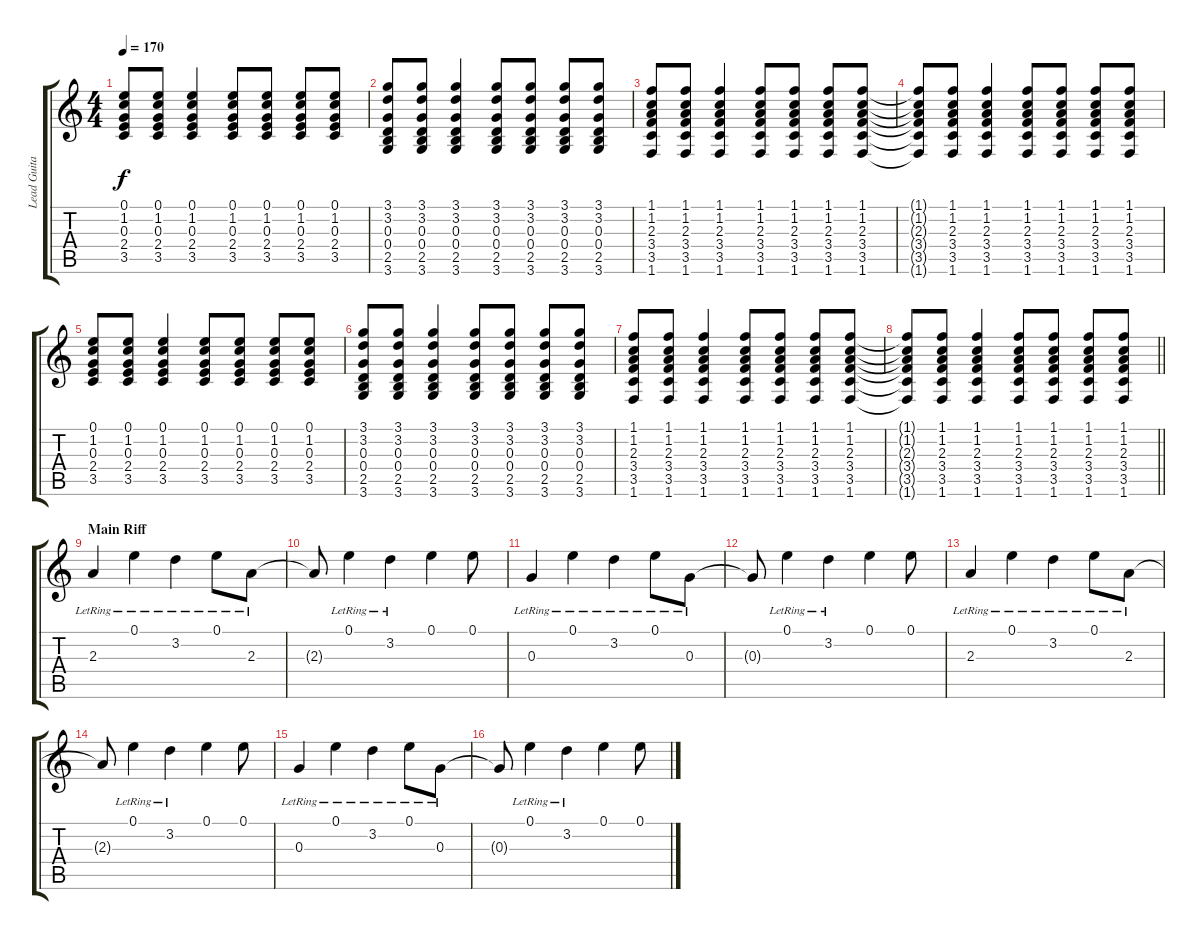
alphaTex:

\track ("Lead Guitar" "Lead Guita") {instrument overdrivenguitar}
\staff {score tabs}
\tuning (E4 B3 G3 D3 A2 E2) {hide}
\ts (4 4)
\tempo 170
\clef g2
\ks c
(0.1 1.2 0.3 2.4 3.5).8{dy f} (0.1 1.2 0.3 2.4 3.5).8 (0.1 1.2 0.3 2.4 3.5).4 (0.1 1.2 0.3 2.4 3.5).8 (0.1 1.2 0.3 2.4 3.5).8 (0.1 1.2 0.3 2.4 3.5).8 (0.1 1.2 0.3 2.4 3.5).8 |
(3.1 3.2 0.3 0.4 2.5 3.6).8 (3.1 3.2 0.3 0.4 2.5 3.6).8 (3.1 3.2 0.3 0.4 2.5 3.6).4 (3.1 3.2 0.3 0.4 2.5 3.6).8 (3.1 3.2 0.3 0.4 2.5 3.6).8 (3.1 3.2 0.3 0.4 2.5 3.6).8 (3.1 3.2 0.3 0.4 2.5 3.6).8 |
(1.1 1.2 2.3 3.4 3.5 1.6).8 (1.1 1.2 2.3 3.4 3.5 1.6).8 (1.1 1.2 2.3 3.4 3.5 1.6).4 (1.1 1.2 2.3 3.4 3.5 1.6).8 (1.1 1.2 2.3 3.4 3.5 1.6).8 (1.1 1.2 2.3 3.4 3.5 1.6).8 (1.1 1.2 2.3 3.4 3.5 1.6).8 |
(1.1{t} 1.2{t} 2.3{t} 3.4{t} 3.5{t} 1.6{t}).8 (1.1 1.2 2.3 3.4 3.5 1.6).8 (1.1 1.2 2.3 3.4 3.5 1.6).4 (1.1 1.2 2.3 3.4 3.5 1.6).8 (1.1 1.2 2.3 3.4 3.5 1.6).8 (1.1 1.2 2.3 3.4 3.5 1.6).8 (1.1 1.2 2.3 3.4 3.5 1.6).8 |
(0.1 1.2 0.3 2.4 3.5).8 (0.1 1.2 0.3 2.4 3.5).8 (0.1 1.2 0.3 2.4 3.5).4 (0.1 1.2 0.3 2.4 3.5).8 (0.1 1.2 0.3 2.4 3.5).8 (0.1 1.2 0.3 2.4 3.5).8 (0.1 1.2 0.3 2.4 3.5).8 |
(3.1 3.2 0.3 0.4 2.5 3.6).8 (3.1 3.2 0.3 0.4 2.5 3.6).8 (3.1 3.2 0.3 0.4 2.5 3.6).4 (3.1 3.2 0.3 0.4 2.5 3.6).8 (3.1 3.2 0.3 0.4 2.5 3.6).8 (3.1 3.2 0.3 0.4 2.5 3.6).8 (3.1 3.2 0.3 0.4 2.5 3.6).8 |
(1.1 1.2 2.3 3.4 3.5 1.6).8 (1.1 1.2 2.3 3.4 3.5 1.6).8 (1.1 1.2 2.3 3.4 3.5 1.6).4 (1.1 1.2 2.3 3.4 3.5 1.6).8 (1.1 1.2 2.3 3.4 3.5 1.6).8 (1.1 1.2 2.3 3.4 3.5 1.6).8 (1.1 1.2 2.3 3.4 3.5 1.6).8 |
\barLineRight lightlight
(1.1{t} 1.2{t} 2.3{t} 3.4{t} 3.5{t} 1.6{t}).8 (1.1 1.2 2.3 3.4 3.5 1.6).8 (1.1 1.2 2.3 3.4 3.5 1.6).4 (1.1 1.2 2.3 3.4 3.5 1.6).8 (1.1 1.2 2.3 3.4 3.5 1.6).8 (1.1 1.2 2.3 3.4 3.5 1.6).8 (1.1 1.2 2.3 3.4 3.5 1.6).8 |
\section ("" "Main Riff")
2.3{lr}.4 0.1{lr}.4 3.2{lr}.4 0.1{lr}.8 2.3{lr}.8 |
2.3{t}.8 0.1{lr}.4 3.2{lr}.4 0.1.4 0.1.8 |
0.3{lr}.4 0.1{lr}.4 3.2{lr}.4 0.1{lr}.8 0.3{lr}.8 |
0.3{t}.8 0.1{lr}.4 3.2{lr}.4 0.1.4 0.1.8 |
2.3{lr}.4 0.1{lr}.4 3.2{lr}.4 0.1{lr}.8 2.3{lr}.8 |
2.3{t}.8 0.1{lr}.4 3.2{lr}.4 0.1.4 0.1.8 |
0.3{lr}.4 0.1{lr}.4 3.2{lr}.4 0.1{lr}.8 0.3{lr}.8 |
0.3{t}.8 0.1{lr}.4 3.2{lr}.4 0.1.4 0.1.8
